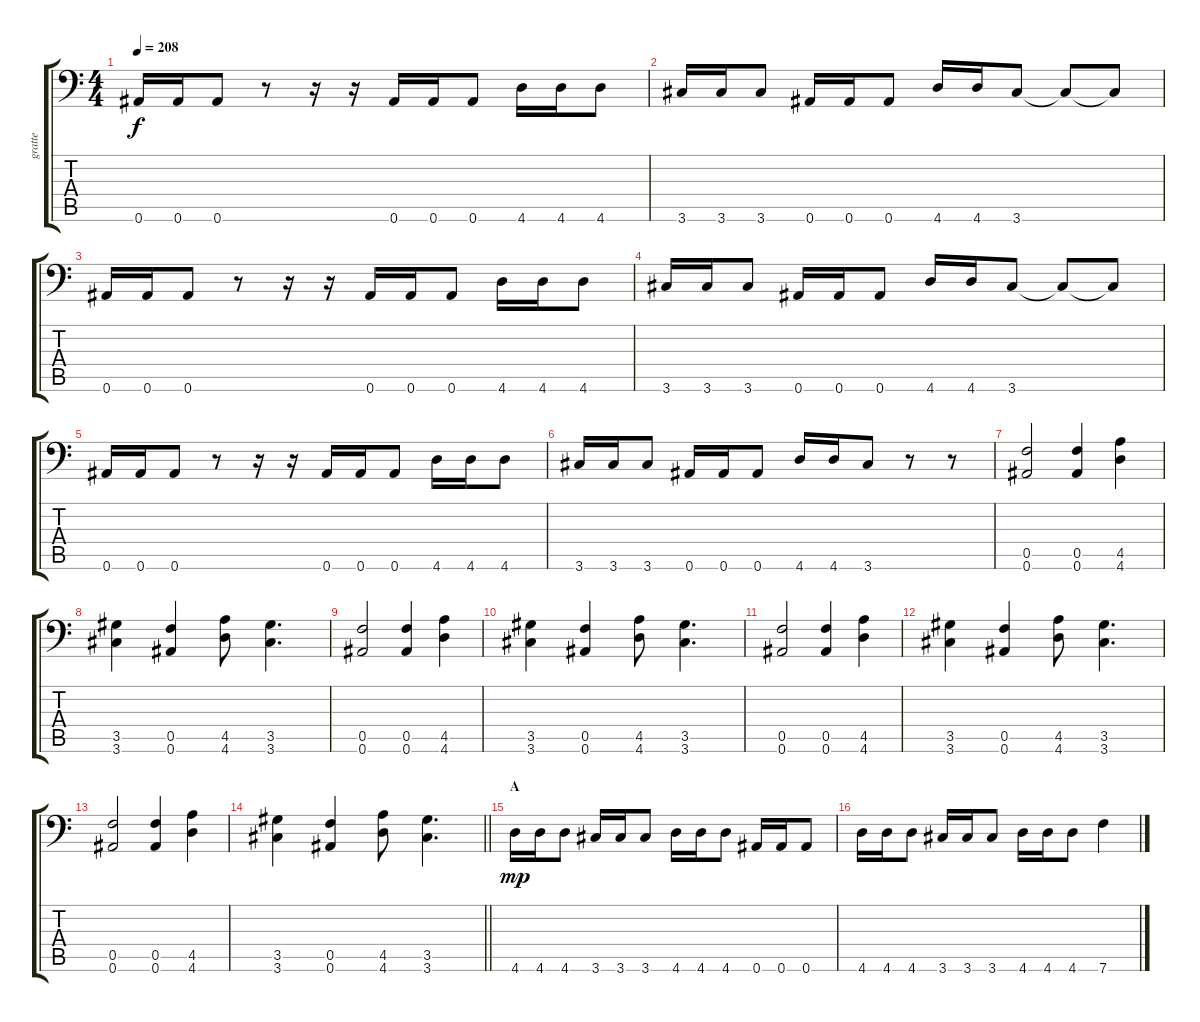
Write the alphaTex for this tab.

\track ("gratte" "gratte") {instrument distortionguitar}
\staff {score tabs}
\tuning (C4 G3 Eb3 Bb2 F2 Bb1) {hide}
\ts (4 4)
\tempo 208
\clef f4
\ks c
0.6.16{dy f} 0.6.16 0.6.8 r.8 r.16 r.16 0.6.16 0.6.16 0.6.8 4.6.16 4.6.16 4.6.8 |
3.6.16 3.6.16 3.6.8 0.6.16 0.6.16 0.6.8 4.6.16 4.6.16 3.6.8 3.6{t}.8 3.6{t}.8 |
0.6.16 0.6.16 0.6.8 r.8 r.16 r.16 0.6.16 0.6.16 0.6.8 4.6.16 4.6.16 4.6.8 |
3.6.16 3.6.16 3.6.8 0.6.16 0.6.16 0.6.8 4.6.16 4.6.16 3.6.8 3.6{t}.8 3.6{t}.8 |
0.6.16 0.6.16 0.6.8 r.8 r.16 r.16 0.6.16 0.6.16 0.6.8 4.6.16 4.6.16 4.6.8 |
3.6.16 3.6.16 3.6.8 0.6.16 0.6.16 0.6.8 4.6.16 4.6.16 3.6.8 r.8 r.8 |
(0.5 0.6).2 (0.5 0.6).4 (4.5 4.6).4 |
(3.5 3.6).4 (0.5 0.6).4 (4.5 4.6).8 (3.5 3.6).4{d} |
(0.5 0.6).2 (0.5 0.6).4 (4.5 4.6).4 |
(3.5 3.6).4 (0.5 0.6).4 (4.5 4.6).8 (3.5 3.6).4{d} |
(0.5 0.6).2 (0.5 0.6).4 (4.5 4.6).4 |
(3.5 3.6).4 (0.5 0.6).4 (4.5 4.6).8 (3.5 3.6).4{d} |
(0.5 0.6).2 (0.5 0.6).4 (4.5 4.6).4 |
\barLineRight lightlight
(3.5 3.6).4 (0.5 0.6).4 (4.5 4.6).8 (3.5 3.6).4{d} |
\section ("" "A")
4.6.16{dy mp} 4.6.16 4.6.8 3.6.16 3.6.16 3.6.8 4.6.16 4.6.16 4.6.8 0.6.16 0.6.16 0.6.8 |
4.6.16 4.6.16 4.6.8 3.6.16 3.6.16 3.6.8 4.6.16 4.6.16 4.6.8 7.6.4
